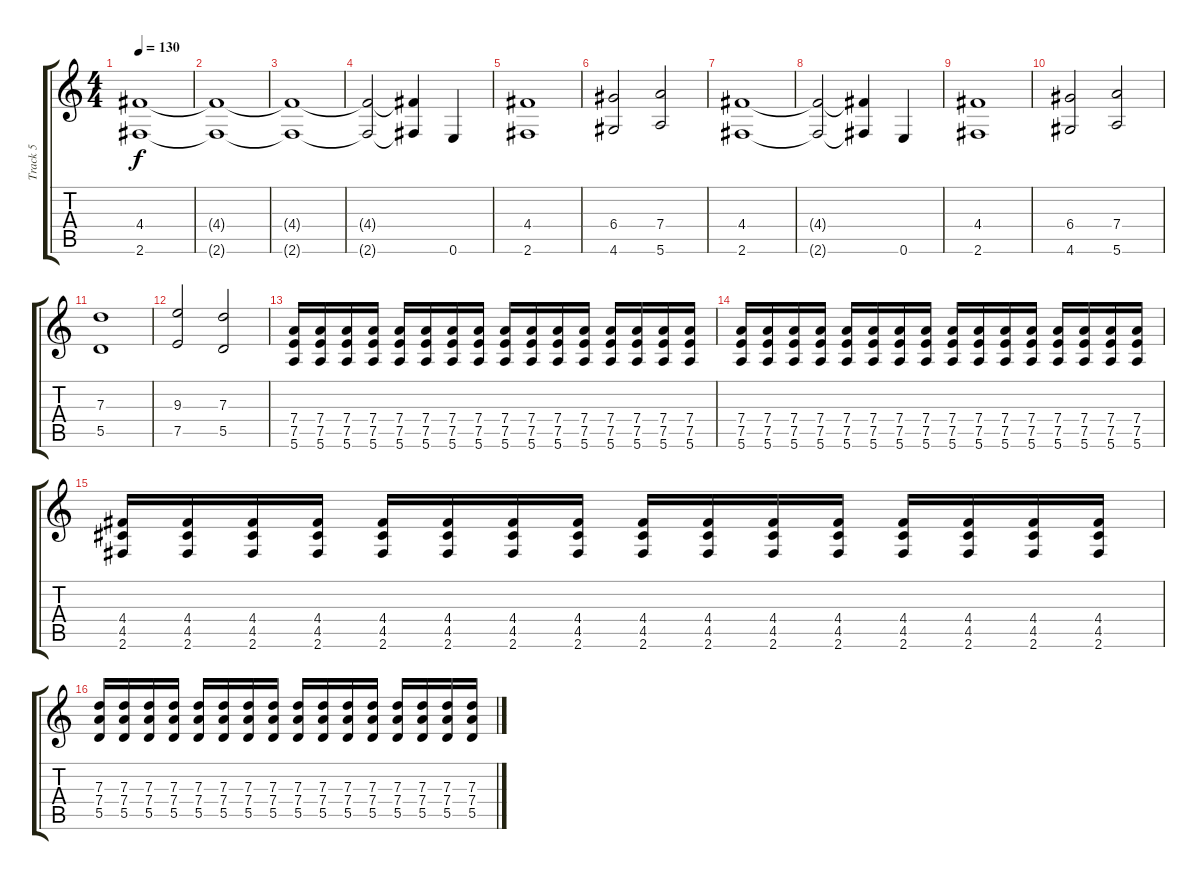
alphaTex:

\track ("Track 5" "Track 5") {instrument distortionguitar}
\staff {score tabs}
\tuning (E4 B3 G3 D3 A2 E2) {hide}
\ts (4 4)
\tempo 130
\clef g2
\ks c
(4.4 2.6).1{dy f} |
(4.4{t} 2.6{t}).1 |
(4.4{t} 2.6{t}).1 |
(4.4{t} 2.6{t}).2 (4.4{t} 2.6{t}).4 0.6.4 |
(4.4 2.6).1 |
(6.4 4.6).2 (7.4 5.6).2 |
(4.4 2.6).1 |
(4.4{t} 2.6{t}).2 (4.4{t} 2.6{t}).4 0.6.4 |
(4.4 2.6).1 |
(6.4 4.6).2 (7.4 5.6).2 |
(7.3 5.5).1 |
(9.3 7.5).2 (7.3 5.5).2 |
(7.4 7.5 5.6).16 (7.4 7.5 5.6).16 (7.4 7.5 5.6).16 (7.4 7.5 5.6).16 (7.4 7.5 5.6).16 (7.4 7.5 5.6).16 (7.4 7.5 5.6).16 (7.4 7.5 5.6).16 (7.4 7.5 5.6).16 (7.4 7.5 5.6).16 (7.4 7.5 5.6).16 (7.4 7.5 5.6).16 (7.4 7.5 5.6).16 (7.4 7.5 5.6).16 (7.4 7.5 5.6).16 (7.4 7.5 5.6).16 |
(7.4 7.5 5.6).16 (7.4 7.5 5.6).16 (7.4 7.5 5.6).16 (7.4 7.5 5.6).16 (7.4 7.5 5.6).16 (7.4 7.5 5.6).16 (7.4 7.5 5.6).16 (7.4 7.5 5.6).16 (7.4 7.5 5.6).16 (7.4 7.5 5.6).16 (7.4 7.5 5.6).16 (7.4 7.5 5.6).16 (7.4 7.5 5.6).16 (7.4 7.5 5.6).16 (7.4 7.5 5.6).16 (7.4 7.5 5.6).16 |
(4.4 4.5 2.6).16 (4.4 4.5 2.6).16 (4.4 4.5 2.6).16 (4.4 4.5 2.6).16 (4.4 4.5 2.6).16 (4.4 4.5 2.6).16 (4.4 4.5 2.6).16 (4.4 4.5 2.6).16 (4.4 4.5 2.6).16 (4.4 4.5 2.6).16 (4.4 4.5 2.6).16 (4.4 4.5 2.6).16 (4.4 4.5 2.6).16 (4.4 4.5 2.6).16 (4.4 4.5 2.6).16 (4.4 4.5 2.6).16 |
(7.3 7.4 5.5).16 (7.3 7.4 5.5).16 (7.3 7.4 5.5).16 (7.3 7.4 5.5).16 (7.3 7.4 5.5).16 (7.3 7.4 5.5).16 (7.3 7.4 5.5).16 (7.3 7.4 5.5).16 (7.3 7.4 5.5).16 (7.3 7.4 5.5).16 (7.3 7.4 5.5).16 (7.3 7.4 5.5).16 (7.3 7.4 5.5).16 (7.3 7.4 5.5).16 (7.3 7.4 5.5).16 (7.3 7.4 5.5).16
